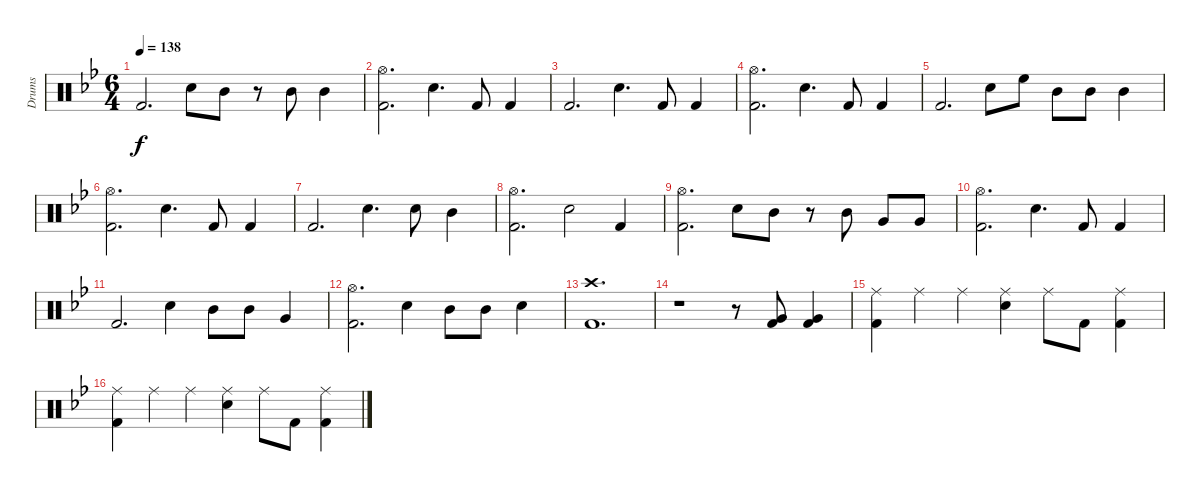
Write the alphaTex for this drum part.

\track ("Drums" "Drums") {instrument percussion}
\staff {score}
\articulation defaults
\ts (6 4)
\tempo 138
\clef neutral
\ks gminor "Kick (hit) 2".2{d dy f} "Snare (hit) 2".8 "Mid Tom (hit)".8
r.8 "Mid Tom (hit)".8 "Mid Tom (hit)".4 |
("Hi-Hat (open)" "Kick (hit) 2").2{d} "Snare (hit) 2".4{d} "Kick (hit) 2".8 "Kick (hit) 2".4 |
"Kick (hit) 2".2{d} "Snare (hit) 2".4{d} "Kick (hit) 2".8 "Kick (hit) 2".4 |
("Hi-Hat (open)" "Kick (hit) 2").2{d} "Snare (hit) 2".4{d} "Kick (hit) 2".8 "Kick (hit) 2".4 |
"Kick (hit) 2".2{d} "Snare (hit) 2".8 "High Floor Tom (hit)".8 "Mid Tom (hit)".8 "Mid Tom (hit)".8 "Mid Tom (hit)".4 |
("Hi-Hat (open)" "Kick (hit) 2").2{d} "Snare (hit) 2".4{d} "Kick (hit) 2".8 "Kick (hit) 2".4 |
"Kick (hit) 2".2{d} "Snare (hit) 2".4{d} "Snare (hit) 2".8 "Mid Tom (hit)".4 |
("Hi-Hat (open)" "Kick (hit) 2").2{d} "Snare (hit) 2".2 "Kick (hit) 2".4 |
("Hi-Hat (open)" "Kick (hit) 2").2{d} "Snare (hit) 2".8 "Mid Tom (hit)".8 r.8 "Mid Tom (hit)".8 "Very Low Tom (hit)".8 "Very Low Tom (hit)".8 |
("Hi-Hat (open)" "Kick (hit) 2").2{d} "Snare (hit) 2".4{d} "Kick (hit) 2".8 "Kick (hit) 2".4 |
"Kick (hit) 2".2{d} "Snare (hit) 2".4 "Mid Tom (hit)".8 "Mid Tom (hit)".8 "Very Low Tom (hit)".4 |
("Hi-Hat (open)" "Kick (hit) 2").2{d} "Snare (hit) 2".4 "Mid Tom (hit)".8 "Mid Tom (hit)".8 "Snare (hit) 2".4 |
("Crash high (hit)" "Kick (hit) 2").1{d} |
r.1 r.8 ("Very Low Tom (hit)" "Kick (hit) 2").8 ("Very Low Tom (hit)" "Kick (hit) 2").4 |
("Ride (middle)" "Kick (hit) 2").4 "Ride (middle)".4 "Ride (middle)".4 ("Ride (middle)" "Snare (hit) 2").4 "Ride (middle)".8 "Kick (hit) 2".8 ("Ride (middle)" "Kick (hit) 2").4 |
("Ride (middle)" "Kick (hit) 2").4 "Ride (middle)".4 "Ride (middle)".4 ("Ride (middle)" "Snare (hit) 2").4 "Ride (middle)".8 "Kick (hit) 2".8 ("Ride (middle)" "Kick (hit) 2").4
